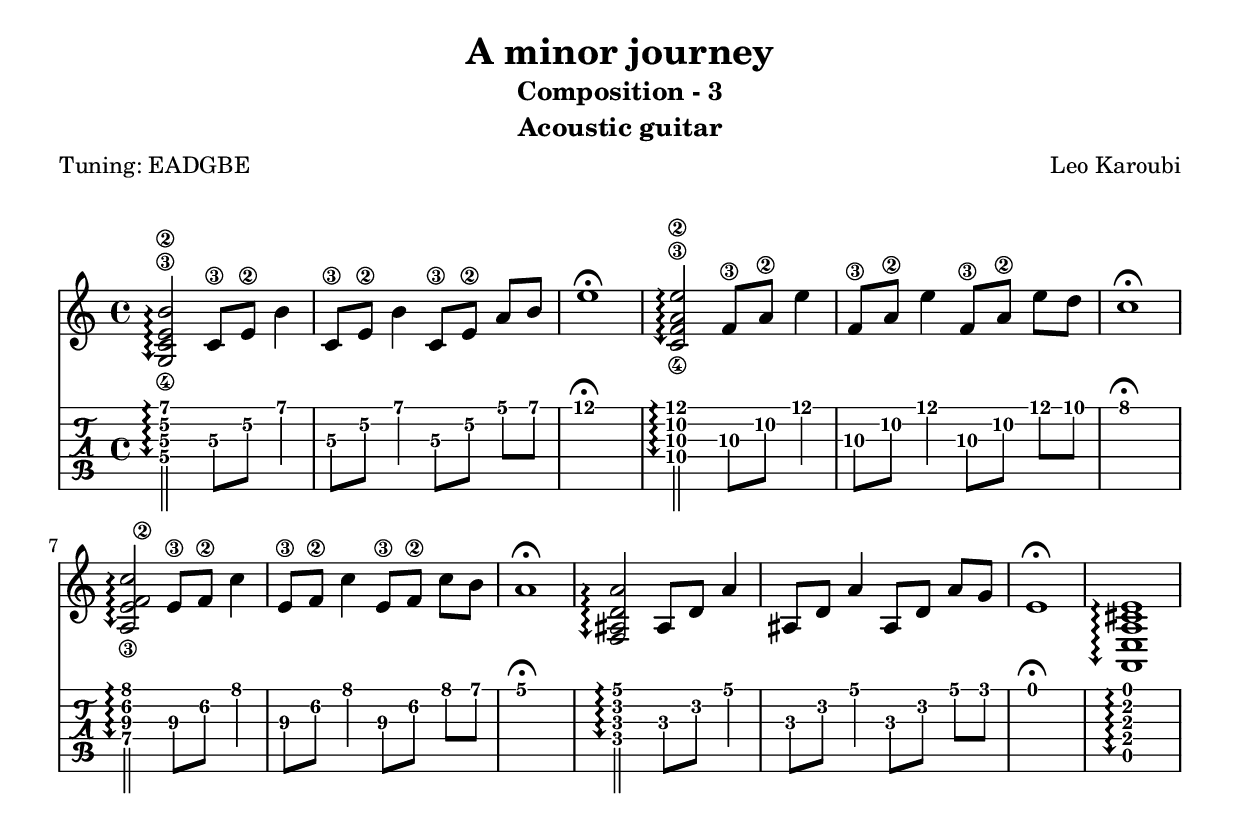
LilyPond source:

\version "2.22.1"
\include "english.ly"
\header {
  title = "A minor journey"
  subtitle = "Composition - 3"
  instrument = "Acoustic guitar"
  meter = "Tuning: EADGBE"
  arranger = "Leo Karoubi"
  % composer = "Leo Karoubi"
}

\layout { 
  indent = 0.0\cm 
  #(layout-set-staff-size 21)
  \context {
    \Score
    \override Glissando.thickness = #3
    \override Glissando.style = #'trill
    \override SpacingSpanner.common-shortest-duration = #(ly:make-moment 1/16)
  }
}

\markup { 
  \vspace #1
}

timeSign = 4/4
harmTwelveMarkup = -\markup { \center-align \abs-fontsize #8 { 12 }}
harmSevenMarkup = -\markup { \center-align \abs-fontsize #8 { 7 }}

rallentendo = -\markup { \abs-fontsize #10 { rallentendo }}

intro = {
  \arpeggioArrowDown<g\4 c'\3 e'\2 b'>2\arpeggio c'8\3[ e'\2] b'4 | c'8\3[ e'\2] b'4 c'8\3[ e'\2] a'8[ b'] | e''1\fermata |
  \arpeggioArrowDown<c'\4 f'\3 a'\2 e''>2\arpeggio f'8\3[a'\2] e''4 | f'8\3[a'\2] e''4 f'8\3[a'\2] e''8[ d''] | c''1\fermata |
  \arpeggioArrowDown<a e'\3 f'\2 c''>2\arpeggio e'8\3[ f'\2]  c''4 | e'8\3[ f'\2] c''4 e'8\3[ f'\2] c''[ b'] | a'1\fermata | 
  \arpeggioArrowDown<f a-sharp d' a'>2\arpeggio a-sharp8[ d'] a'4 | a-sharp8[ d'] a'4 a-sharp8[ d'] a'8[ g'] e'1\fermata |
  \arpeggioArrowDown<a, e a c-sharp' e'>1\arpeggio

}

verse = {

}

outro = {
}

full_part = {
    \intro
    \verse
    \outro
}

\score {
    <<
    \new Staff {
        \clef "G"
        \time \timeSign
        \full_part
    }
    \new TabStaff {
        \set TabStaff.minimumFret = #0
        \time \timeSign
        \tabFullNotation
        \full_part
    }
    >>
}
